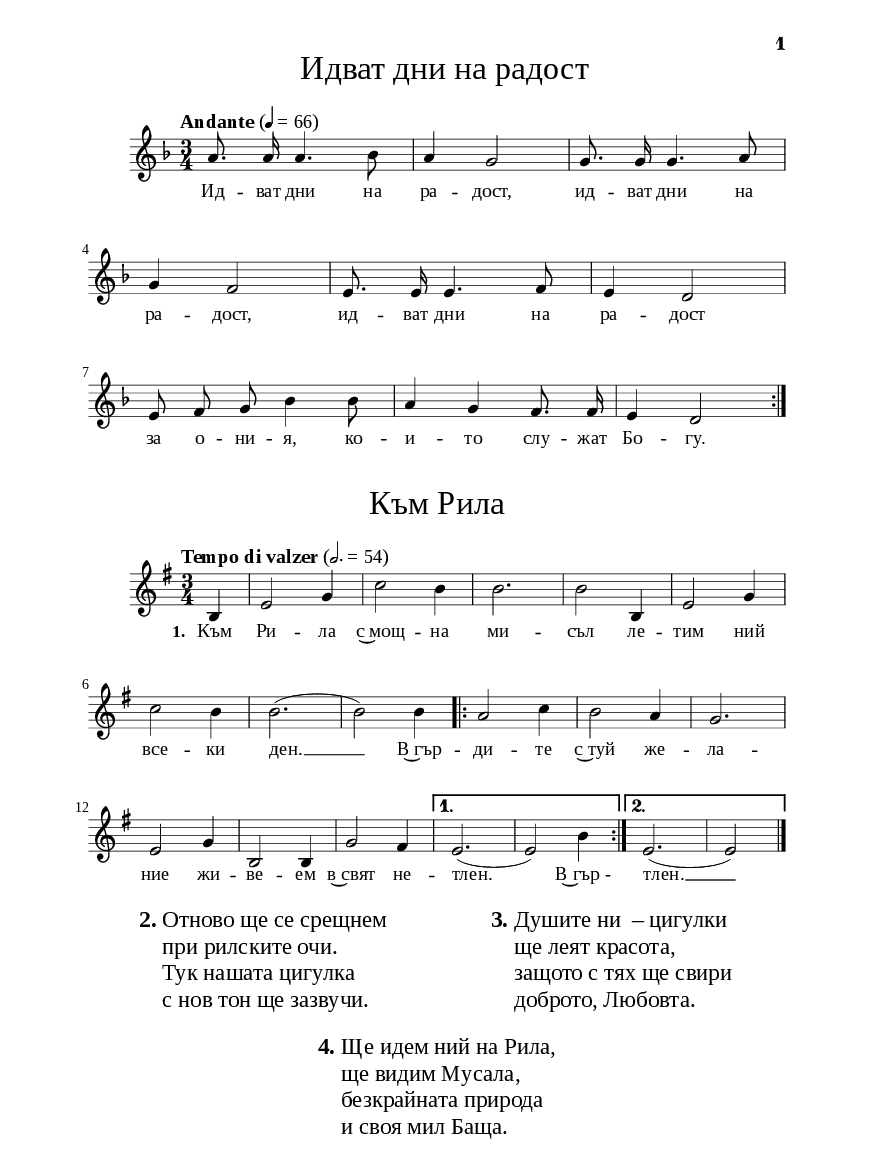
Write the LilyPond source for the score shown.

\version "2.24.4"

% include paper part and global functions
\include "include/globals.ily"

\bookpart {
  \label #'ref056_1
  \tocItem \markup "Идват дни на радост"
  \include "include/bookpart-paper.ily"
  \score {
    \include "include/score-layout.ily"

    \new Voice \absolute  {
      \clef treble
      \key d \minor
      \time 3/4
      \autoBeamOff
      \tempoFunc "Andante" 4 "66"
      a'8. a'16 a'4. bes'8 | a'4 g'2 | g'8. g'16 g'4. a'8 | \break
      g'4 f'2 | e'8. e'16 e'4. f'8 | e'4 d'2 | \break
      e'8 f'8 g'8 bes'4 bes'8 | a'4 g'4 f'8. f'16 | e'4 d'2 | \bar ":|."
    }

    \addlyrics {
      Ид -- ват дни на ра -- дост, ид -- ват дни на
      ра -- дост, ид -- ват дни на ра -- дост
      за о -- ни -- я, ко -- и -- то слу -- жат Бо -- гу.
    }

    \header {
      title = \titleFunc #'ref_desc_2 "  Идват дни на радост" "Idvat dni na radost"
    }

    \midi{}

  } % score


  \label #'ref056_2
  \tocItem \markup "Към Рила"

  \include "include/bookpart-paper.ily"
  \score {
    \include "include/score-layout.ily"

    \new Voice \absolute  {
      \clef treble
      \key e \minor
      \time 3/4
      \tempoFunc "Tempo di valzer" 2. "54"
      \partial 4 b4 | e'2 g'4 | c''2 b'4 | b'2. | b'2 b4 | e'2 g'4 | \break
      c''2 b'4 | b'2. ( | b'2 ) b'4 |
      \repeat volta 2 {
        a'2 c''4 | b'2 a'4 | g'2. \break
        e'2 g'4 | b2 b4 | g'2 fis'4
      }
      \alternative {
        { e'2. ( | e'2 ) b'4 | }
        { e'2. ( | e'2 ) \bar "|." }
      }
    }

    \addlyrics {
      \set stanza = "1. " Към Ри -- ла с~мощ -- на ми -- съл ле -- тим ний
      все -- ки ден. __ В~гър -- ди -- те с~туй же -- ла --
      ние жи -- ве -- ем в~свят не -- тлен. "В~гър -" тлен. __
    }

    \header {
      title = \titleFunc #'ref_desc_2 "Към Рила" "Kăm Rila"
    }

    \midi{}

  } % score

  \markup \abs-fontsize #11  \override #`(baseline-skip . ,bgCoupletBaselineSkip){
    \fill-line {
      \hspace #0.1
      \column {
        \line {
          \bold "2."
          \column {
            "Отново ще се срещнем"
            "при рилските очи."
            "Тук нашата цигулка"
            "с нов тон ще зазвучи."
          }
        }

      }
      \hspace #0.1
      % adds horizontal spacing between columns
      \column {
        \line {
          \bold "3."
          \column {
            "Душите ни  – цигулки"
            "ще леят красота,"
            "защото с тях ще свири"
            "доброто, Любовта."
          }
        }
        % adds vertical spacing between verses

      }\hspace #0.1
    }
  }


  \markup \abs-fontsize #11 \override #`(baseline-skip . ,bgCoupletBaselineSkip){
    
    \fill-line {
      \column {
        \vspace #1
        \line {
          \bold "4."
          \column {
            "Ще идем ний на Рила,"
            "ще видим Мусала,"
            "безкрайната природа"
            "и своя мил Баща."
          }
        }
      }
    }
  }
} % bookpart
